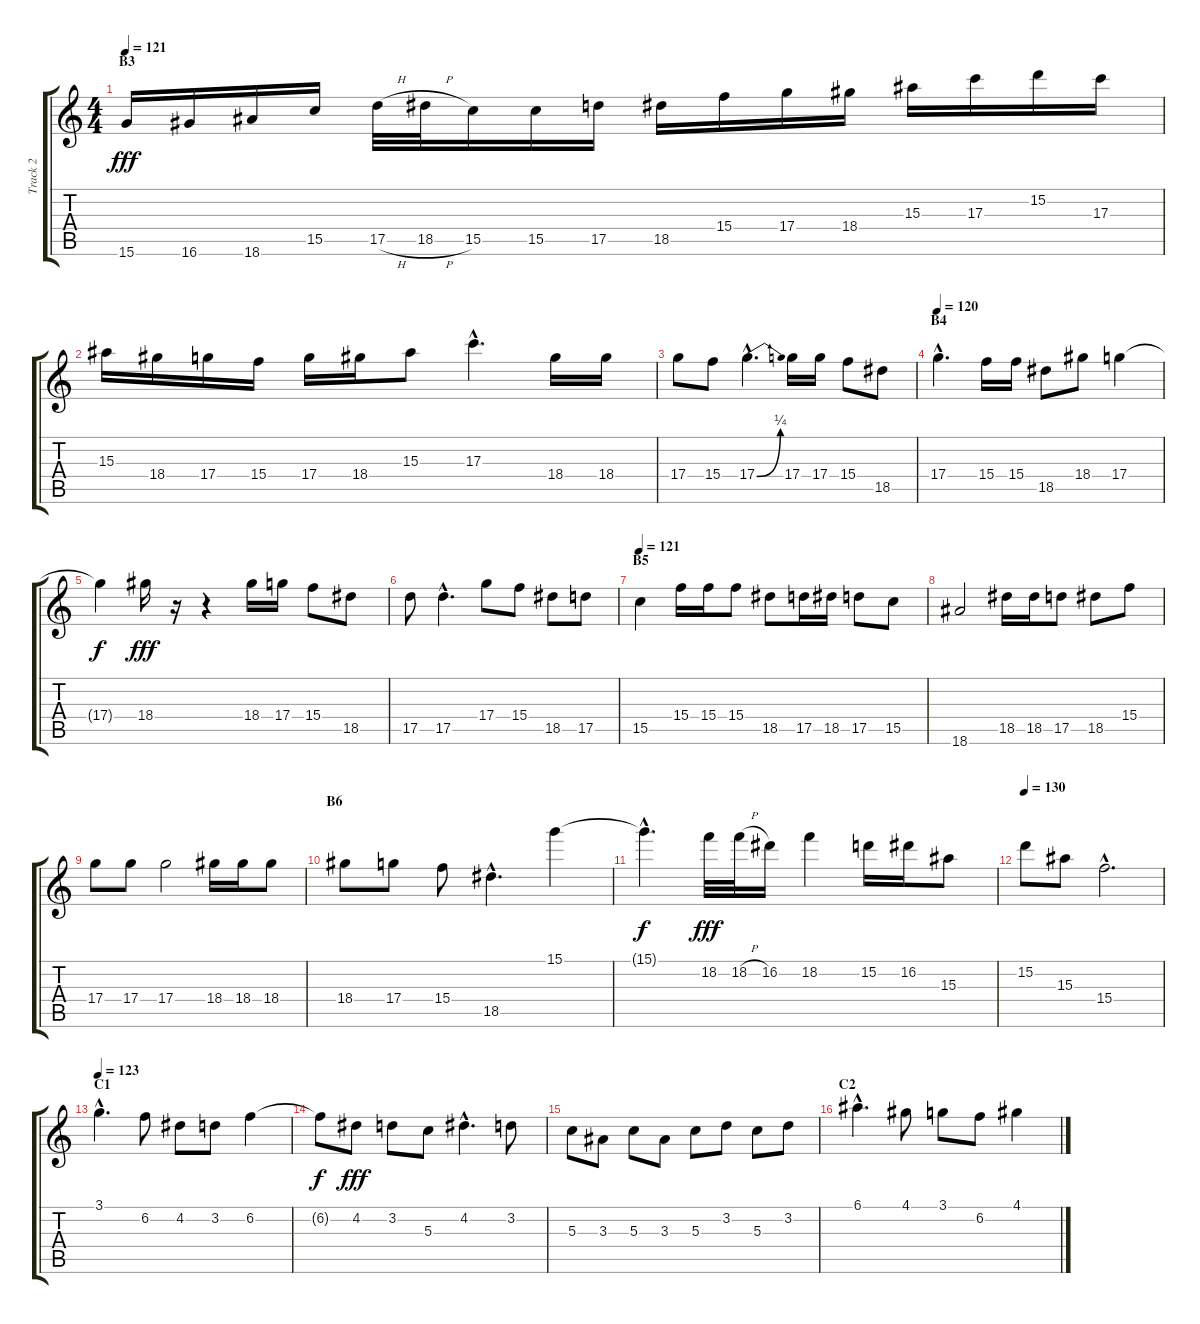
\track ("Track 2" "Track 2") {instrument distortionguitar}
\staff {score tabs}
\tuning (E4 B3 G3 D3 A2 E2) {hide}
\ts (4 4)
\section ("" "B3")
\tempo 121
\clef g2
\ks c
15.6.16{dy fff} 16.6.16 18.6.16 15.5.16 17.5{h}.32 18.5{h}.32 15.5.16 15.5.16 17.5.16 18.5.16 15.4.16 17.4.16 18.4.16 15.3.16 17.3.16 15.2.16 17.3.16 |
15.3.16 18.4.16 17.4.16 15.4.16 17.4.16 18.4.16 15.3.8 17.3{hac}.4{d} 18.4.16 18.4.16 |
17.4.8 15.4.8 17.4{be (bend 0 0 60 1) hac}.4{d} 17.4.16 17.4.16 15.4.8 18.5.8 |
\section ("" "B4")
\tempo 120
17.4{hac}.4{d} 15.4.16 15.4.16 18.5.8 18.4.8 17.4.4 |
17.4{t}.4{dy f} 18.4.16{dy fff} r.16 r.4 18.4.16 17.4.16 15.4.8 18.5.8 |
17.5.8 17.5{hac}.4{d} 17.4.8 15.4.8 18.5.8 17.5.8 |
\section ("" "B5")
\tempo 121
15.5.4 15.4.16 15.4.16 15.4.8 18.5.8 17.5.16 18.5.16 17.5.8 15.5.8 |
18.6.2 18.5.16 18.5.16 17.5.8 18.5.8 15.4.8 |
17.4.8 17.4.8 17.4.2 18.4.16 18.4.16 18.4.8 |
\section ("" "B6")
18.4.8 17.4.8 15.4.8 18.5{hac}.4{d} 15.1.4 |
15.1{hac t}.4{d dy f} 18.2.32{dy fff} 18.2{h}.32 16.2.16 18.2.4 15.2.16 16.2.16 15.3.8 |
\tempo 130
15.2.8 15.3.8 15.4{hac}.2{d} |
\section ("" "C1")
\tempo 123
3.1{hac}.4{d} 6.2.8 4.2.8 3.2.8 6.2.4 |
6.2{t}.8{dy f} 4.2.8{dy fff} 3.2.8 5.3.8 4.2{hac}.4{d} 3.2.8 |
5.3.8 3.3.8 5.3.8 3.3.8 5.3.8 3.2.8 5.3.8 3.2.8 |
\section ("" "C2")
6.1{hac}.4{d} 4.1.8 3.1.8 6.2.8 4.1.4
